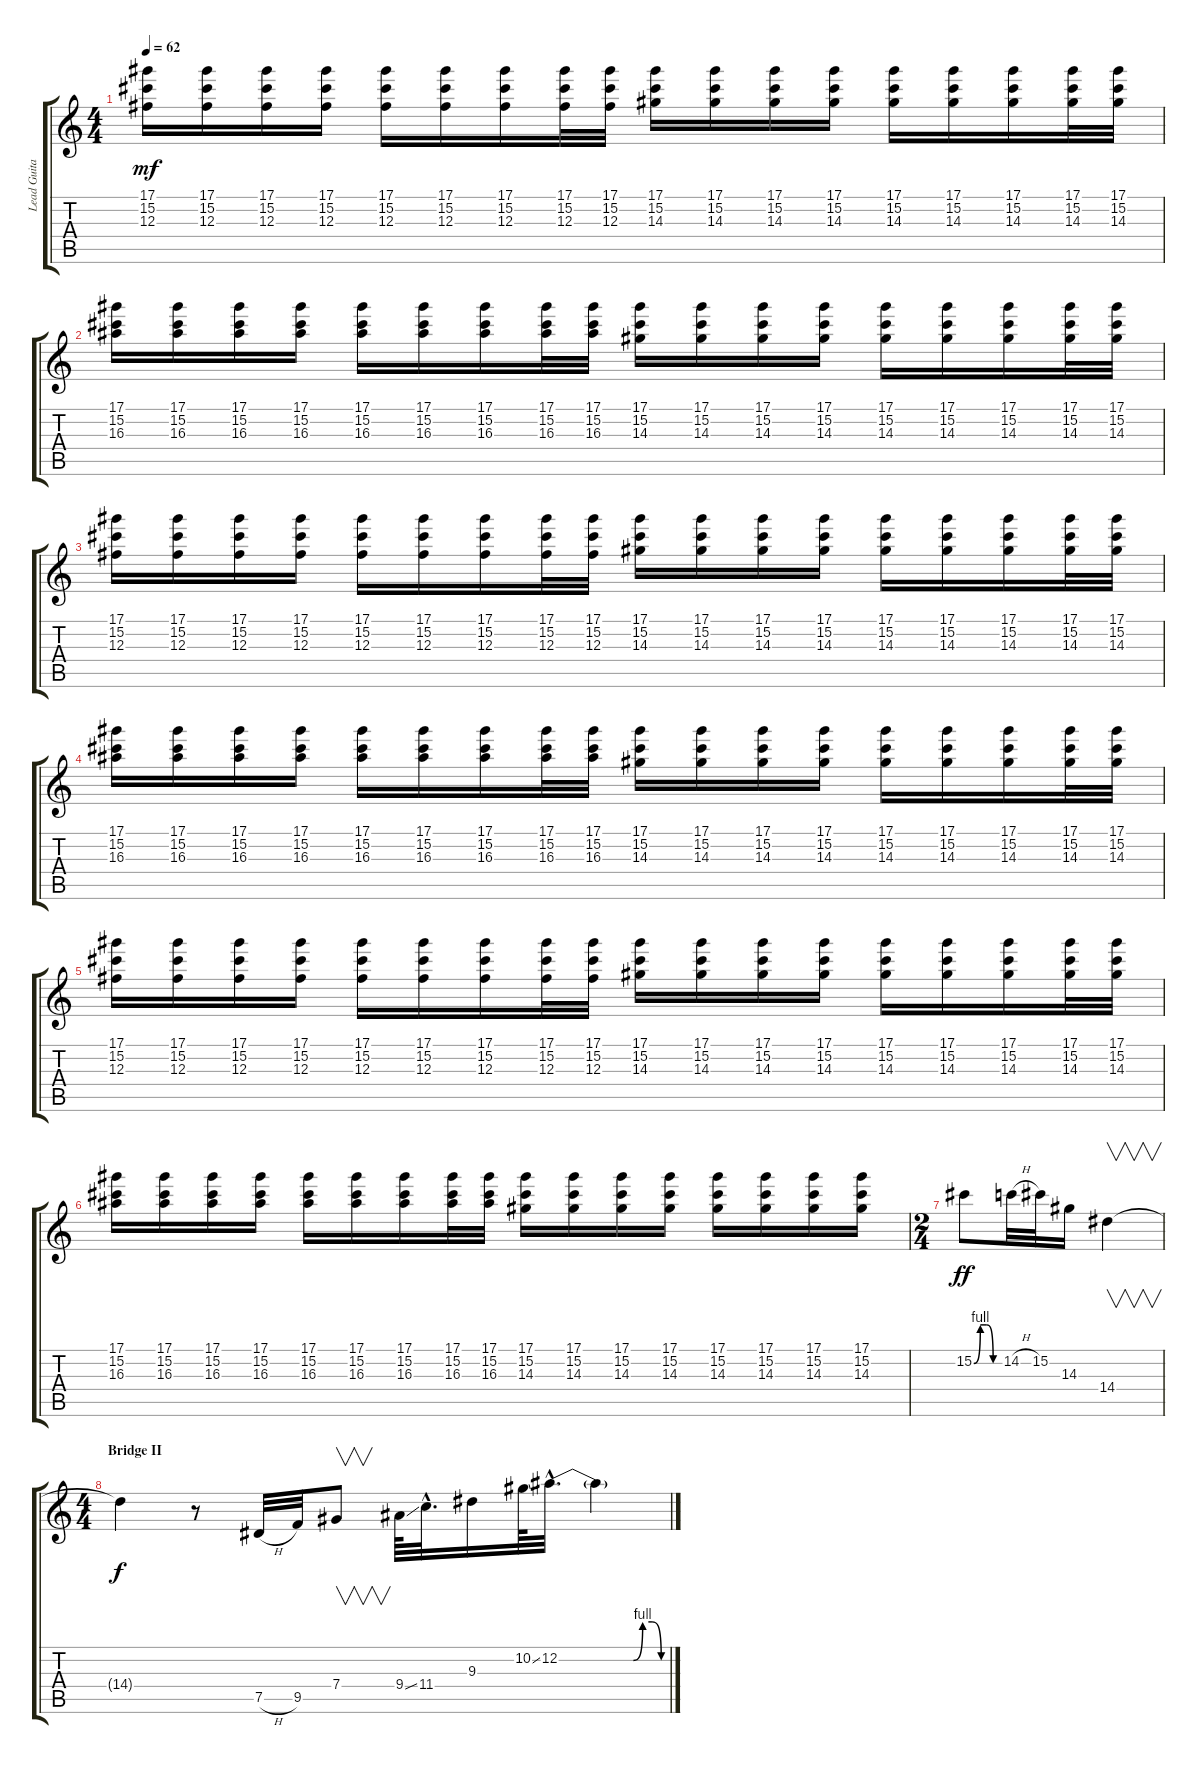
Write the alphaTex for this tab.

\track ("Lead Guitar" "Lead Guita") {instrument distortionguitar}
\staff {score tabs}
\tuning (Eb4 Bb3 Gb3 Db3 Ab2 Eb2) {hide}
\ts (4 4)
\tempo 62
\clef g2
\ks c
(17.1 15.2 12.3).16{dy mf} (17.1 15.2 12.3).16 (17.1 15.2 12.3).16 (17.1 15.2 12.3).16 (17.1 15.2 12.3).16 (17.1 15.2 12.3).16 (17.1 15.2 12.3).16 (17.1 15.2 12.3).32 (17.1 15.2 12.3).32 (17.1 15.2 14.3).16 (17.1 15.2 14.3).16 (17.1 15.2 14.3).16 (17.1 15.2 14.3).16 (17.1 15.2 14.3).16 (17.1 15.2 14.3).16 (17.1 15.2 14.3).16 (17.1 15.2 14.3).32 (17.1 15.2 14.3).32 |
(17.1 15.2 16.3).16 (17.1 15.2 16.3).16 (17.1 15.2 16.3).16 (17.1 15.2 16.3).16 (17.1 15.2 16.3).16 (17.1 15.2 16.3).16 (17.1 15.2 16.3).16 (17.1 15.2 16.3).32 (17.1 15.2 16.3).32 (17.1 15.2 14.3).16 (17.1 15.2 14.3).16 (17.1 15.2 14.3).16 (17.1 15.2 14.3).16 (17.1 15.2 14.3).16 (17.1 15.2 14.3).16 (17.1 15.2 14.3).16 (17.1 15.2 14.3).32 (17.1 15.2 14.3).32 |
(17.1 15.2 12.3).16 (17.1 15.2 12.3).16 (17.1 15.2 12.3).16 (17.1 15.2 12.3).16 (17.1 15.2 12.3).16 (17.1 15.2 12.3).16 (17.1 15.2 12.3).16 (17.1 15.2 12.3).32 (17.1 15.2 12.3).32 (17.1 15.2 14.3).16 (17.1 15.2 14.3).16 (17.1 15.2 14.3).16 (17.1 15.2 14.3).16 (17.1 15.2 14.3).16 (17.1 15.2 14.3).16 (17.1 15.2 14.3).16 (17.1 15.2 14.3).32 (17.1 15.2 14.3).32 |
(17.1 15.2 16.3).16 (17.1 15.2 16.3).16 (17.1 15.2 16.3).16 (17.1 15.2 16.3).16 (17.1 15.2 16.3).16 (17.1 15.2 16.3).16 (17.1 15.2 16.3).16 (17.1 15.2 16.3).32 (17.1 15.2 16.3).32 (17.1 15.2 14.3).16 (17.1 15.2 14.3).16 (17.1 15.2 14.3).16 (17.1 15.2 14.3).16 (17.1 15.2 14.3).16 (17.1 15.2 14.3).16 (17.1 15.2 14.3).16 (17.1 15.2 14.3).32 (17.1 15.2 14.3).32 |
(17.1 15.2 12.3).16 (17.1 15.2 12.3).16 (17.1 15.2 12.3).16 (17.1 15.2 12.3).16 (17.1 15.2 12.3).16 (17.1 15.2 12.3).16 (17.1 15.2 12.3).16 (17.1 15.2 12.3).32 (17.1 15.2 12.3).32 (17.1 15.2 14.3).16 (17.1 15.2 14.3).16 (17.1 15.2 14.3).16 (17.1 15.2 14.3).16 (17.1 15.2 14.3).16 (17.1 15.2 14.3).16 (17.1 15.2 14.3).16 (17.1 15.2 14.3).32 (17.1 15.2 14.3).32 |
(17.1 15.2 16.3).16 (17.1 15.2 16.3).16 (17.1 15.2 16.3).16 (17.1 15.2 16.3).16 (17.1 15.2 16.3).16 (17.1 15.2 16.3).16 (17.1 15.2 16.3).16 (17.1 15.2 16.3).32 (17.1 15.2 16.3).32 (17.1 15.2 14.3).16 (17.1 15.2 14.3).16 (17.1 15.2 14.3).16 (17.1 15.2 14.3).16 (17.1 15.2 14.3).16 (17.1 15.2 14.3).16 (17.1 15.2 14.3).16 (17.1 15.2 14.3).16 |
\ts (2 4)
15.2{be (custom 0 0 15 4 30 4 45 0 60 0)}.8{dy ff} 14.2{h}.32 15.2.32 14.3.16 14.4.4{v} |
\ts (4 4)
\section ("" "Bridge II")
14.4{t}.4{dy f} r.8 7.5{h}.32 9.5.32 7.4.8{v} 9.4{ss}.64 11.4{hac}.32{d} 9.3.16 10.2{ss}.64 12.2{be (custom 0 0 40 0 45 4 50 4 55 0 60 0) hac}.32{d} 12.2{t}.4
